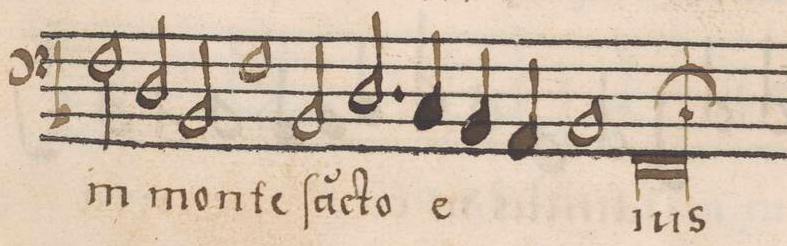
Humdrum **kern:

**kern	**text
*I"BASSVS	*
*clefF4	*
*k[b-]	*
*met(C)	*
*M2/1	*
2F\	in
=91-	=91-
2D/	mon-
2BB-/	.
1F\	-te
=92-	=92-
2BB-/	ſa(n)-
2.D/	-cto
4C/	e-
4BB-/	.
4AA/	.
=93-	=93-
1BB-/	.
0.FF/;l	-ius
=94-	=94-
==	==
*-	*-
